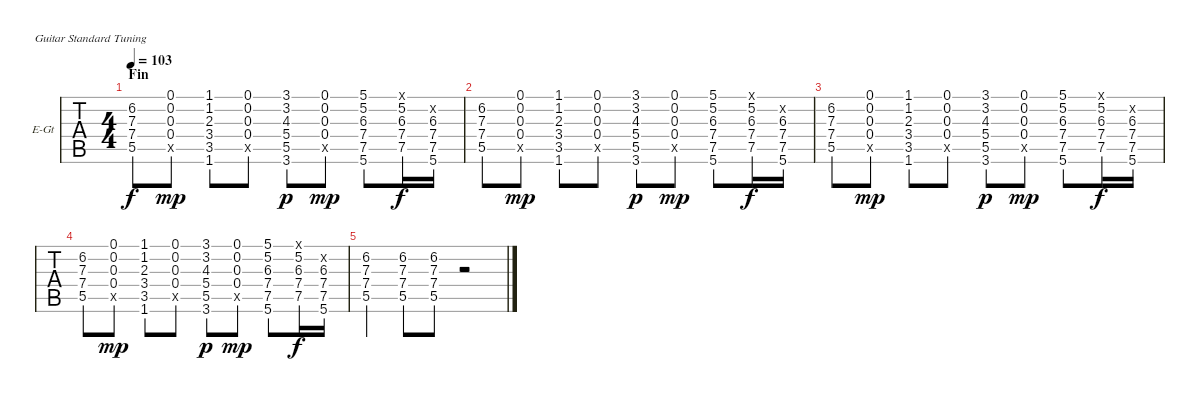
\bracketExtendMode groupsimilarinstruments
\firstSystemTrackNameOrientation horizontal
\otherSystemsTrackNameOrientation horizontal
\chordDiagramsInScore
\track ("Guitare Sat 2" "E-Gt") {instrument distortionguitar}
\staff {tabs}
\tuning (E4 B3 G3 D3 A2 E2)
\ts (4 4)
\section ("" "Fin")
\tempo 103
\clef g2
\ks c
(6.2 7.3 7.4 5.5).8{dy f} (0.1 0.2 0.3 0.4 0.5{x}).8{dy mp} (1.1 1.2 2.3 3.4 3.5 1.6).8 (0.1 0.2 0.3 0.4 0.5{x}).8 (3.1 3.2 4.3 5.4 5.5 3.6).8{dy p} (0.1 0.2 0.3 0.4 0.5{x}).8{dy mp} (5.1 5.2 6.3 7.4 7.5 5.6).8 (0.1{x} 5.2 6.3 7.4 7.5).16{dy f} (2.2{x} 6.3 7.4 7.5 5.6).16 |
(6.2 7.3 7.4 5.5).8 (0.1 0.2 0.3 0.4 0.5{x}).8{dy mp} (1.1 1.2 2.3 3.4 3.5 1.6).8 (0.1 0.2 0.3 0.4 0.5{x}).8 (3.1 3.2 4.3 5.4 5.5 3.6).8{dy p} (0.1 0.2 0.3 0.4 0.5{x}).8{dy mp} (5.1 5.2 6.3 7.4 7.5 5.6).8 (0.1{x} 5.2 6.3 7.4 7.5).16{dy f} (2.2{x} 6.3 7.4 7.5 5.6).16 |
(6.2 7.3 7.4 5.5).8 (0.1 0.2 0.3 0.4 0.5{x}).8{dy mp} (1.1 1.2 2.3 3.4 3.5 1.6).8 (0.1 0.2 0.3 0.4 0.5{x}).8 (3.1 3.2 4.3 5.4 5.5 3.6).8{dy p} (0.1 0.2 0.3 0.4 0.5{x}).8{dy mp} (5.1 5.2 6.3 7.4 7.5 5.6).8 (0.1{x} 5.2 6.3 7.4 7.5).16{dy f} (2.2{x} 6.3 7.4 7.5 5.6).16 |
(6.2 7.3 7.4 5.5).8 (0.1 0.2 0.3 0.4 0.5{x}).8{dy mp} (1.1 1.2 2.3 3.4 3.5 1.6).8 (0.1 0.2 0.3 0.4 0.5{x}).8 (3.1 3.2 4.3 5.4 5.5 3.6).8{dy p} (0.1 0.2 0.3 0.4 0.5{x}).8{dy mp} (5.1 5.2 6.3 7.4 7.5 5.6).8 (0.1{x} 5.2 6.3 7.4 7.5).16{dy f} (2.2{x} 6.3 7.4 7.5 5.6).16 |
(6.2 7.3 7.4 5.5).4 (6.2 7.3 7.4 5.5).8 (6.2 7.3 7.4 5.5).8 r.2
